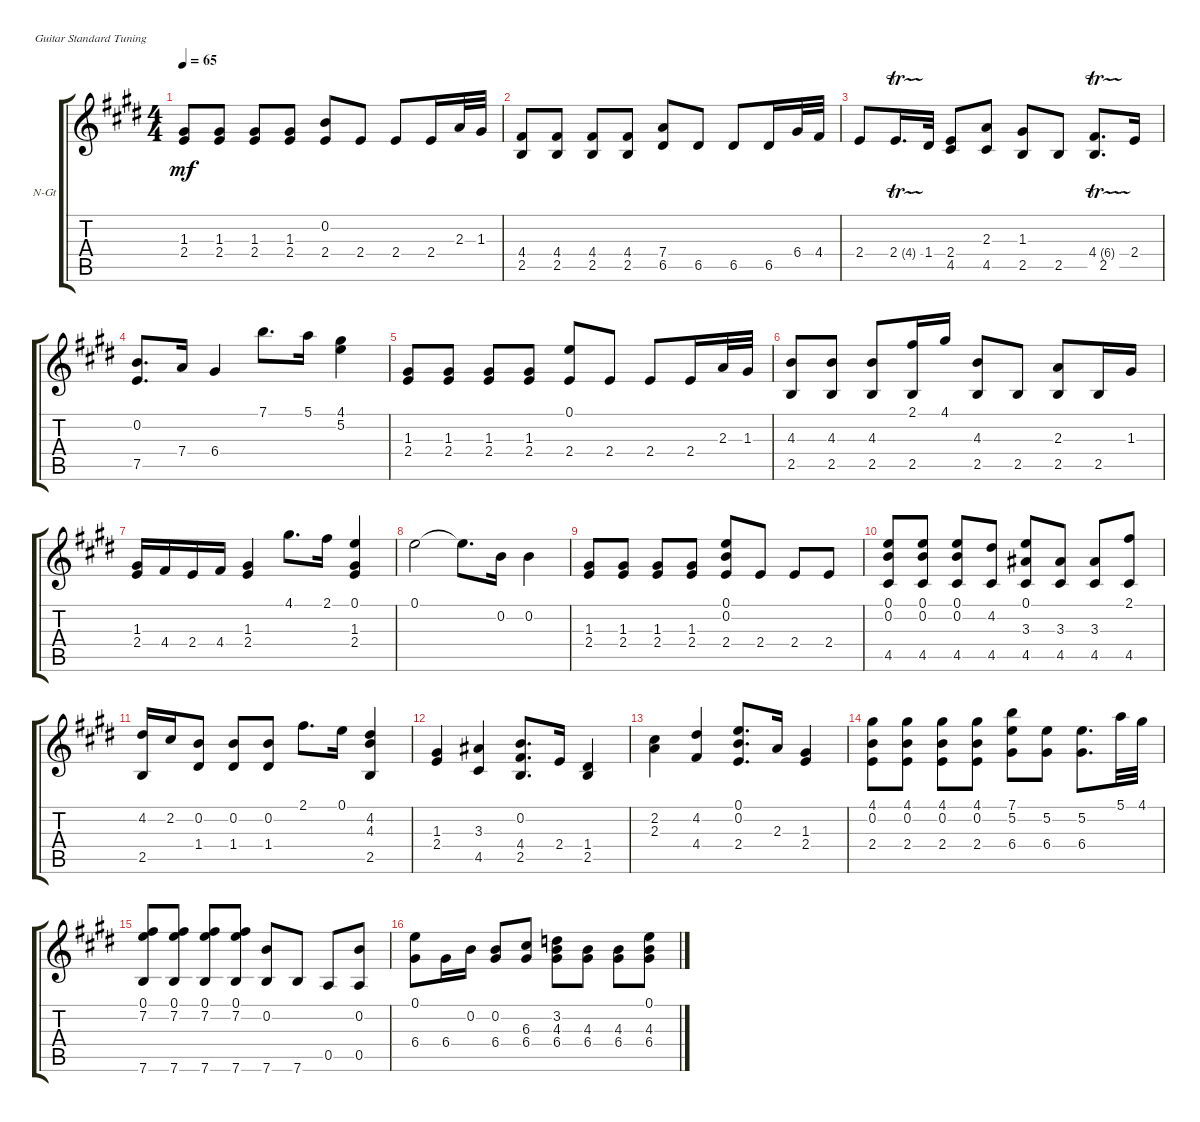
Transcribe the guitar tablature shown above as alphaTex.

\defaultSystemsLayout 4
\bracketExtendMode groupsimilarinstruments
\firstSystemTrackNameOrientation horizontal
\otherSystemsTrackNameOrientation horizontal
\track ("Nylon Guitar" "N-Gt") {instrument acousticguitarnylon}
\staff {score tabs}
\tuning (E4 B3 G3 D3 A2 E2)
\ts (4 4)
\tempo 65
\clef g2
\ks e
(1.3 2.4).8{dy mf instrument acousticguitarnylon} (1.3 2.4).8 (1.3 2.4).8 (1.3 2.4).8 (0.2 2.4).8 2.4.8 2.4.8 2.4.16 2.3.32 1.3.32 |
(2.5 4.4).8 (2.5 4.4).8 (4.4 2.5).8 (2.5 4.4).8 (7.4 6.5).8 6.5.8 6.5.8 6.5.16 6.4.32 4.4.32 |
2.4.8 2.4{tr (4 16)}.16{d} 1.4.32 (2.4 4.5).8 (2.3 4.5).8 (1.3 2.5).8 2.5.8 (2.5 4.4{tr (6 16)}).8{d} 2.4.16 |
(0.2 7.5).8{d} 7.4.16 6.4.4 7.1.8{d} 5.1.16 (4.1 5.2).4 |
(1.3 2.4).8 (1.3 2.4).8 (1.3 2.4).8 (1.3 2.4).8 (0.1 2.4).8 2.4.8 2.4.8 2.4.16 2.3.32 1.3.32 |
(4.3 2.5).8 (4.3 2.5).8 (4.3 2.5).8 (2.1 2.5).16 4.1.16 (4.3 2.5).8 2.5.8 (2.3 2.5).8 2.5.16 1.3.16 |
(1.3 2.4).16 4.4.16 2.4.16 4.4.16 (2.4 1.3).4 4.1.8{d} 2.1.16 (0.1 1.3 2.4).4 |
0.1.2 0.1{t}.8{d} 0.2.16 0.2.4 |
(1.3 2.4).8 (2.4 1.3).8 (1.3 2.4).8 (1.3 2.4).8 (0.1 0.2 2.4).8 2.4.8 2.4.8 2.4.8 |
(0.1 0.2 4.5).8 (4.5 0.2 0.1).8 (0.1 0.2 4.5).8 (4.5 4.2).8 (0.1 3.3 4.5).8 (4.5 3.3).8 (4.5 3.3).8 (4.5 2.1).8 |
(4.2 2.5).16 2.2.16 (0.2 1.4).8 (1.4 0.2).8 (1.4 0.2).8 2.1.8{d} 0.1.16 (4.2 4.3 2.5).4 |
(1.3 2.4).4 (3.3 4.5).4 (0.2 2.5 4.4).8{d} 2.4.16 (1.4 2.5).4 |
(2.2 2.3).4 (4.2 4.4).4 (0.1 2.4 0.2).8{d} 2.3.16 (1.3 2.4).4 |
(4.1 0.2 2.4).8 (2.4 0.2 4.1).8 (4.1 0.2 2.4).8 (2.4 0.2 4.1).8 (7.1 5.2 6.4).8 (6.4 5.2).8 (5.2 6.4).8{d} 5.1.32 4.1.32 |
(0.1 7.2 7.6).8 (7.6 7.2 0.1).8 (0.1 7.2 7.6).8 (0.1 7.2 7.6).8 (0.2 7.6).8 7.6.8 0.5.8 (0.5 0.2).8 |
(0.1 6.4).8 6.4.16 0.2.16 (0.2 6.4).8 (6.4 6.3).8 (3.2 6.4 4.3).8 (4.3 6.4).8 (4.3 6.4).8 (6.4 4.3 0.1).8
